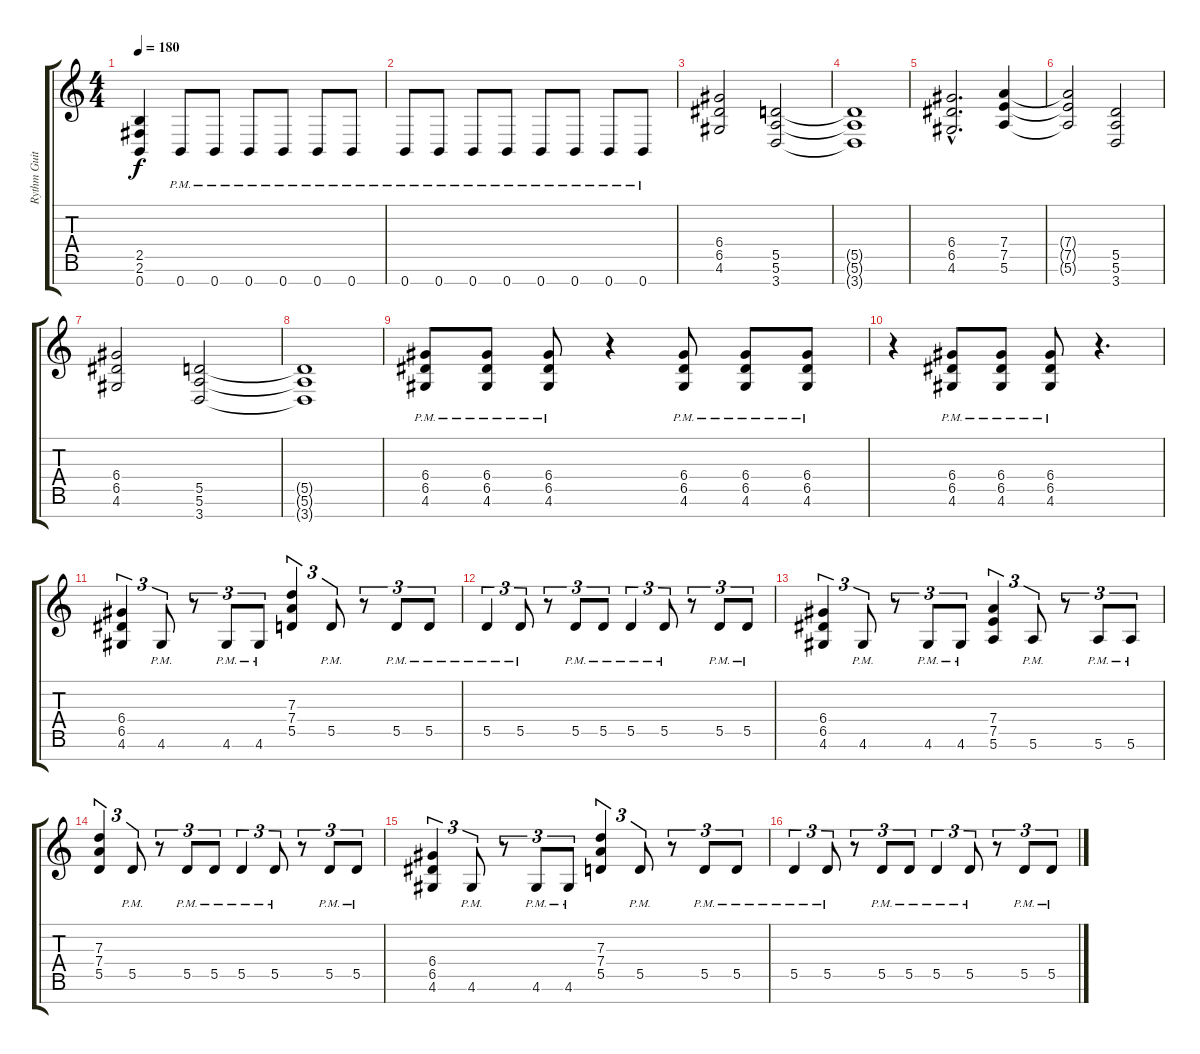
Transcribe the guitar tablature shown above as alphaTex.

\track ("Rythm Guitar" "Rythm Guit") {instrument overdrivenguitar}
\staff {score tabs}
\tuning (E4 B3 G3 D3 A2 E2 B1) {hide}
\ts (4 4)
\tempo 180
\clef g2
\ks c
(2.5 2.6 0.7).4{dy f} 0.7{pm}.8 0.7{pm}.8 0.7{pm}.8 0.7{pm}.8 0.7{pm}.8 0.7{pm}.8 |
0.7{pm}.8 0.7{pm}.8 0.7{pm}.8 0.7{pm}.8 0.7{pm}.8 0.7{pm}.8 0.7{pm}.8 0.7{pm}.8 |
(6.4 6.5 4.6).2 (5.5 5.6 3.7).2 |
(5.5{t} 5.6{t} 3.7{t}).1 |
(6.4{hac} 6.5{hac} 4.6{hac}).2{d} (7.4 7.5 5.6).4 |
(7.4{t} 7.5{t} 5.6{t}).2 (5.5 5.6 3.7).2 |
(6.4 6.5 4.6).2 (5.5 5.6 3.7).2 |
(5.5{t} 5.6{t} 3.7{t}).1 |
(6.4{pm} 6.5{pm} 4.6{pm}).8 (6.4{pm} 6.5{pm} 4.6{pm}).8 (6.4{pm} 6.5{pm} 4.6{pm}).8 r.4 (6.4{pm} 6.5{pm} 4.6{pm}).8 (6.4{pm} 6.5{pm} 4.6{pm}).8 (6.4{pm} 6.5{pm} 4.6{pm}).8 |
r.4 (6.4{pm} 6.5{pm} 4.6{pm}).8 (6.4{pm} 6.5{pm} 4.6{pm}).8 (6.4{pm} 6.5{pm} 4.6{pm}).8 r.4{d} |
(6.4 6.5 4.6).4{tu (3 2)} 4.6{pm}.8{tu (3 2)} r.8{tu (3 2)} 4.6{pm}.8{tu (3 2)} 4.6{pm}.8{tu (3 2)} (7.3 7.4 5.5).4{tu (3 2)} 5.5{pm}.8{tu (3 2)} r.8{tu (3 2)} 5.5{pm}.8{tu (3 2)} 5.5{pm}.8{tu (3 2)} |
5.5{pm}.4{tu (3 2)} 5.5{pm}.8{tu (3 2)} r.8{tu (3 2)} 5.5{pm}.8{tu (3 2)} 5.5{pm}.8{tu (3 2)} 5.5{pm}.4{tu (3 2)} 5.5{pm}.8{tu (3 2)} r.8{tu (3 2)} 5.5{pm}.8{tu (3 2)} 5.5{pm}.8{tu (3 2)} |
(6.4 6.5 4.6).4{tu (3 2)} 4.6{pm}.8{tu (3 2)} r.8{tu (3 2)} 4.6{pm}.8{tu (3 2)} 4.6{pm}.8{tu (3 2)} (7.4 7.5 5.6).4{tu (3 2)} 5.6{pm}.8{tu (3 2)} r.8{tu (3 2)} 5.6{pm}.8{tu (3 2)} 5.6{pm}.8{tu (3 2)} |
(7.3 7.4 5.5).4{tu (3 2)} 5.5{pm}.8{tu (3 2)} r.8{tu (3 2)} 5.5{pm}.8{tu (3 2)} 5.5{pm}.8{tu (3 2)} 5.5{pm}.4{tu (3 2)} 5.5{pm}.8{tu (3 2)} r.8{tu (3 2)} 5.5{pm}.8{tu (3 2)} 5.5{pm}.8{tu (3 2)} |
(6.4 6.5 4.6).4{tu (3 2)} 4.6{pm}.8{tu (3 2)} r.8{tu (3 2)} 4.6{pm}.8{tu (3 2)} 4.6{pm}.8{tu (3 2)} (7.3 7.4 5.5).4{tu (3 2)} 5.5{pm}.8{tu (3 2)} r.8{tu (3 2)} 5.5{pm}.8{tu (3 2)} 5.5{pm}.8{tu (3 2)} |
5.5{pm}.4{tu (3 2)} 5.5{pm}.8{tu (3 2)} r.8{tu (3 2)} 5.5{pm}.8{tu (3 2)} 5.5{pm}.8{tu (3 2)} 5.5{pm}.4{tu (3 2)} 5.5{pm}.8{tu (3 2)} r.8{tu (3 2)} 5.5{pm}.8{tu (3 2)} 5.5{pm}.8{tu (3 2)}
